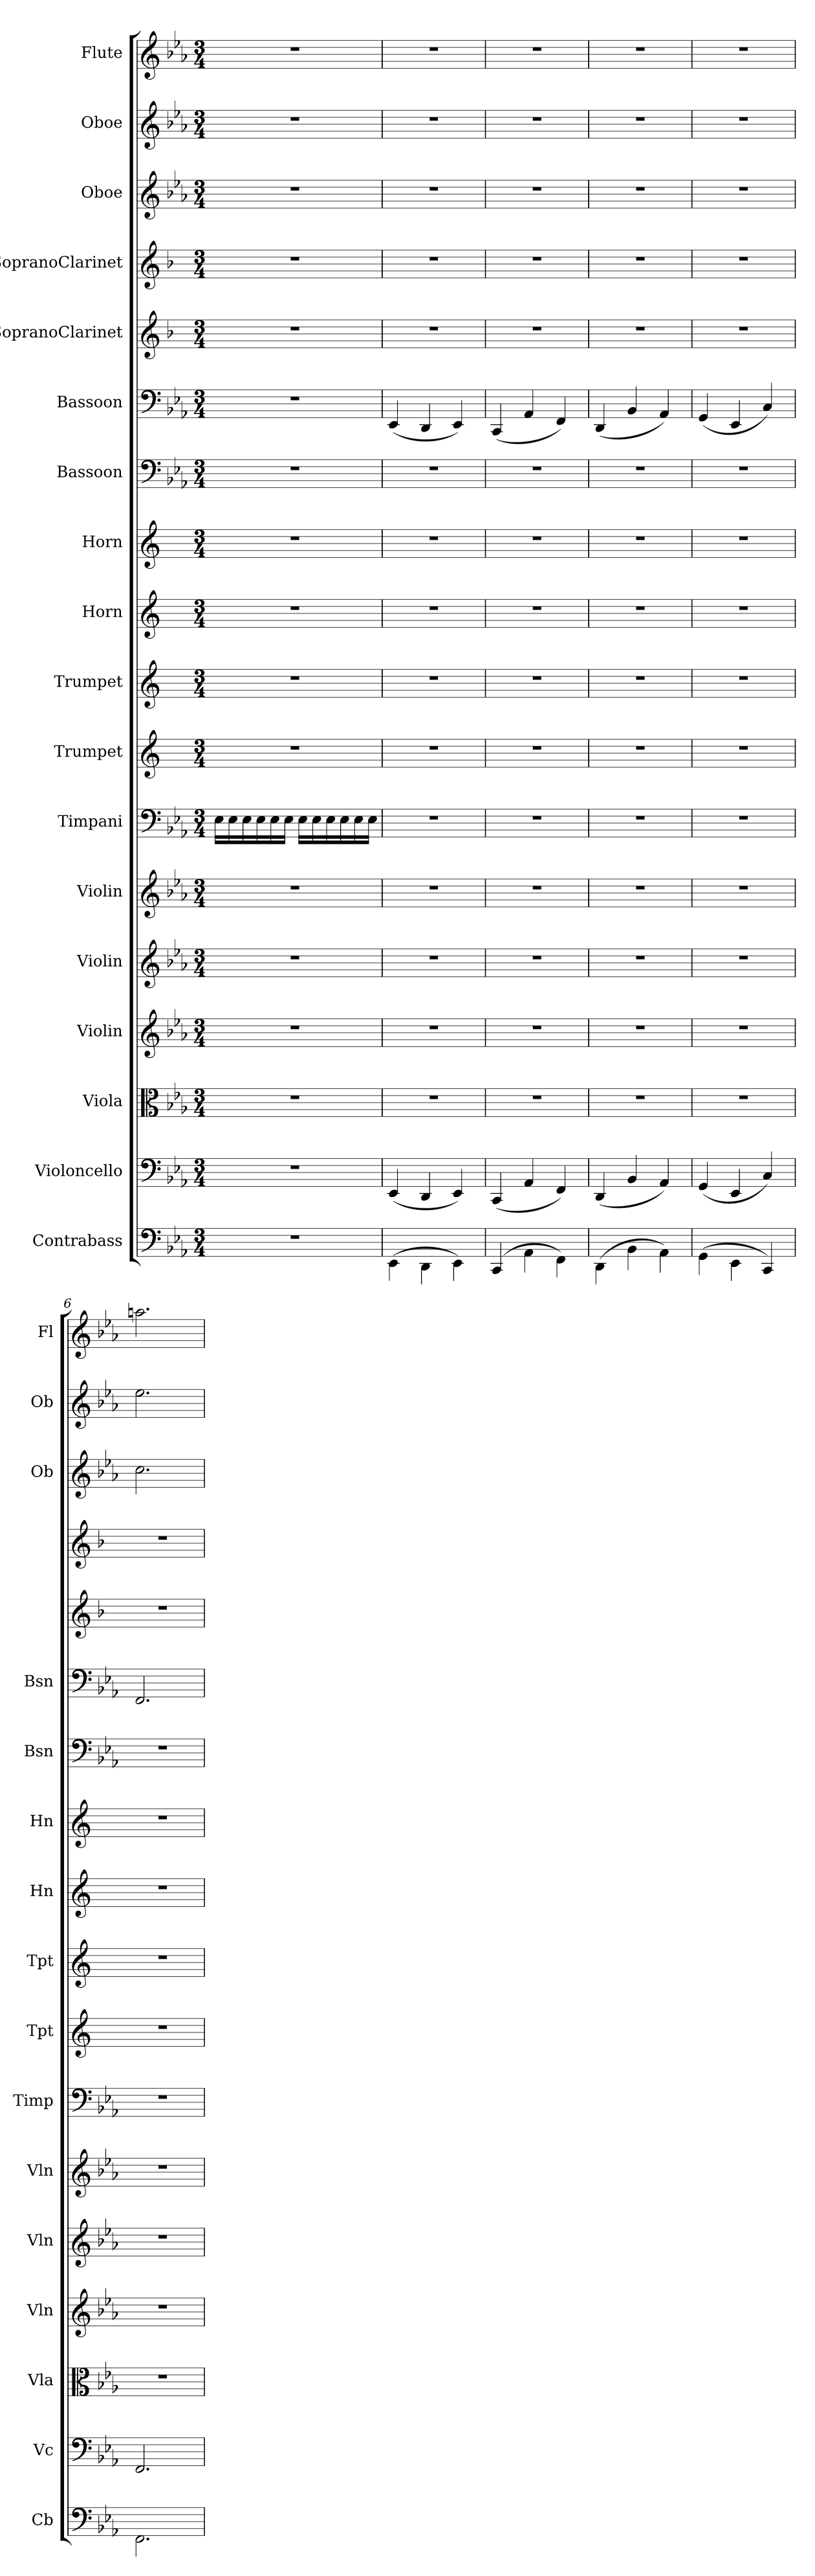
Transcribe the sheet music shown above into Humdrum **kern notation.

**kern	**kern	**kern	**kern	**kern	**kern	**kern	**kern	**kern	**kern	**kern	**kern	**kern	**kern	**kern	**kern	**kern	**kern
*part18	*part17	*part16	*part15	*part14	*part13	*part12	*part11	*part10	*part9	*part8	*part7	*part6	*part5	*part4	*part3	*part2	*part1
*staff18	*staff17	*staff16	*staff15	*staff14	*staff13	*staff12	*staff11	*staff10	*staff9	*staff8	*staff7	*staff6	*staff5	*staff4	*staff3	*staff2	*staff1
*I"Contrabass	*I"Violoncello	*I"Viola	*I"Violin	*I"Violin	*I"Violin	*I"Timpani	*I"Trumpet	*I"Trumpet	*I"Horn	*I"Horn	*I"Bassoon	*I"Bassoon	*I"SopranoClarinet	*I"SopranoClarinet	*I"Oboe	*I"Oboe	*I"Flute
*I'Cb	*I'Vc	*I'Vla	*I'Vln	*I'Vln	*I'Vln	*I'Timp	*I'Tpt	*I'Tpt	*I'Hn	*I'Hn	*I'Bsn	*I'Bsn	*	*	*I'Ob	*I'Ob	*I'Fl
*clefF4	*clefF4	*clefC3	*clefG2	*clefG2	*clefG2	*clefF4	*clefG2	*clefG2	*clefG2	*clefG2	*clefF4	*clefF4	*clefG2	*clefG2	*clefG2	*clefG2	*clefG2
*k[b-e-a-]	*k[b-e-a-]	*k[b-e-a-]	*k[b-e-a-]	*k[b-e-a-]	*k[b-e-a-]	*k[b-e-a-]	*k[]	*k[]	*k[]	*k[]	*k[b-e-a-]	*k[b-e-a-]	*k[b-]	*k[b-]	*k[b-e-a-]	*k[b-e-a-]	*k[b-e-a-]
*M3/4	*M3/4	*M3/4	*M3/4	*M3/4	*M3/4	*M3/4	*M3/4	*M3/4	*M3/4	*M3/4	*M3/4	*M3/4	*M3/4	*M3/4	*M3/4	*M3/4	*M3/4
=1	=1	=1	=1	=1	=1	=1	=1	=1	=1	=1	=1	=1	=1	=1	=1	=1	=1
2.r	2.r	2.r	2.r	2.r	2.r	16E-\LL	2.r	2.r	2.r	2.r	2.r	2.r	2.r	2.r	2.r	2.r	2.r
.	.	.	.	.	.	16E-\	.	.	.	.	.	.	.	.	.	.	.
.	.	.	.	.	.	16E-\	.	.	.	.	.	.	.	.	.	.	.
.	.	.	.	.	.	16E-\	.	.	.	.	.	.	.	.	.	.	.
.	.	.	.	.	.	16E-\	.	.	.	.	.	.	.	.	.	.	.
.	.	.	.	.	.	16E-\JJ	.	.	.	.	.	.	.	.	.	.	.
.	.	.	.	.	.	16E-\LL	.	.	.	.	.	.	.	.	.	.	.
.	.	.	.	.	.	16E-\	.	.	.	.	.	.	.	.	.	.	.
.	.	.	.	.	.	16E-\	.	.	.	.	.	.	.	.	.	.	.
.	.	.	.	.	.	16E-\	.	.	.	.	.	.	.	.	.	.	.
.	.	.	.	.	.	16E-\	.	.	.	.	.	.	.	.	.	.	.
.	.	.	.	.	.	16E-\JJ	.	.	.	.	.	.	.	.	.	.	.
=2	=2	=2	=2	=2	=2	=2	=2	=2	=2	=2	=2	=2	=2	=2	=2	=2	=2
(4EE-\	(4EE-/	2.r	2.r	2.r	2.r	2.r	2.r	2.r	2.r	2.r	2.r	(4EE-/	2.r	2.r	2.r	2.r	2.r
4DD\	4DD/	.	.	.	.	.	.	.	.	.	.	4DD/	.	.	.	.	.
4EE-\)	4EE-/)	.	.	.	.	.	.	.	.	.	.	4EE-/)	.	.	.	.	.
=3	=3	=3	=3	=3	=3	=3	=3	=3	=3	=3	=3	=3	=3	=3	=3	=3	=3
(4CC/	(4CC/	2.r	2.r	2.r	2.r	2.r	2.r	2.r	2.r	2.r	2.r	(4CC/	2.r	2.r	2.r	2.r	2.r
4AA-\	4AA-/	.	.	.	.	.	.	.	.	.	.	4AA-/	.	.	.	.	.
4FF\)	4FF/)	.	.	.	.	.	.	.	.	.	.	4FF/)	.	.	.	.	.
=4	=4	=4	=4	=4	=4	=4	=4	=4	=4	=4	=4	=4	=4	=4	=4	=4	=4
(4DD\	(4DD/	2.r	2.r	2.r	2.r	2.r	2.r	2.r	2.r	2.r	2.r	(4DD/	2.r	2.r	2.r	2.r	2.r
4BB-\	4BB-/	.	.	.	.	.	.	.	.	.	.	4BB-/	.	.	.	.	.
4AA-\)	4AA-/)	.	.	.	.	.	.	.	.	.	.	4AA-/)	.	.	.	.	.
=5	=5	=5	=5	=5	=5	=5	=5	=5	=5	=5	=5	=5	=5	=5	=5	=5	=5
(4GG\	(4GG/	2.r	2.r	2.r	2.r	2.r	2.r	2.r	2.r	2.r	2.r	(4GG/	2.r	2.r	2.r	2.r	2.r
4EE-\	4EE-/	.	.	.	.	.	.	.	.	.	.	4EE-/	.	.	.	.	.
4CC/)	4C/)	.	.	.	.	.	.	.	.	.	.	4C/)	.	.	.	.	.
=6	=6	=6	=6	=6	=6	=6	=6	=6	=6	=6	=6	=6	=6	=6	=6	=6	=6
2.FF\	2.FF/	2.r	2.r	2.r	2.r	2.r	2.r	2.r	2.r	2.r	2.r	2.FF/	2.r	2.r	2.cc\	2.ee-\	2.aan\
=	=	=	=	=	=	=	=	=	=	=	=	=	=	=	=	=	=
*-	*-	*-	*-	*-	*-	*-	*-	*-	*-	*-	*-	*-	*-	*-	*-	*-	*-
